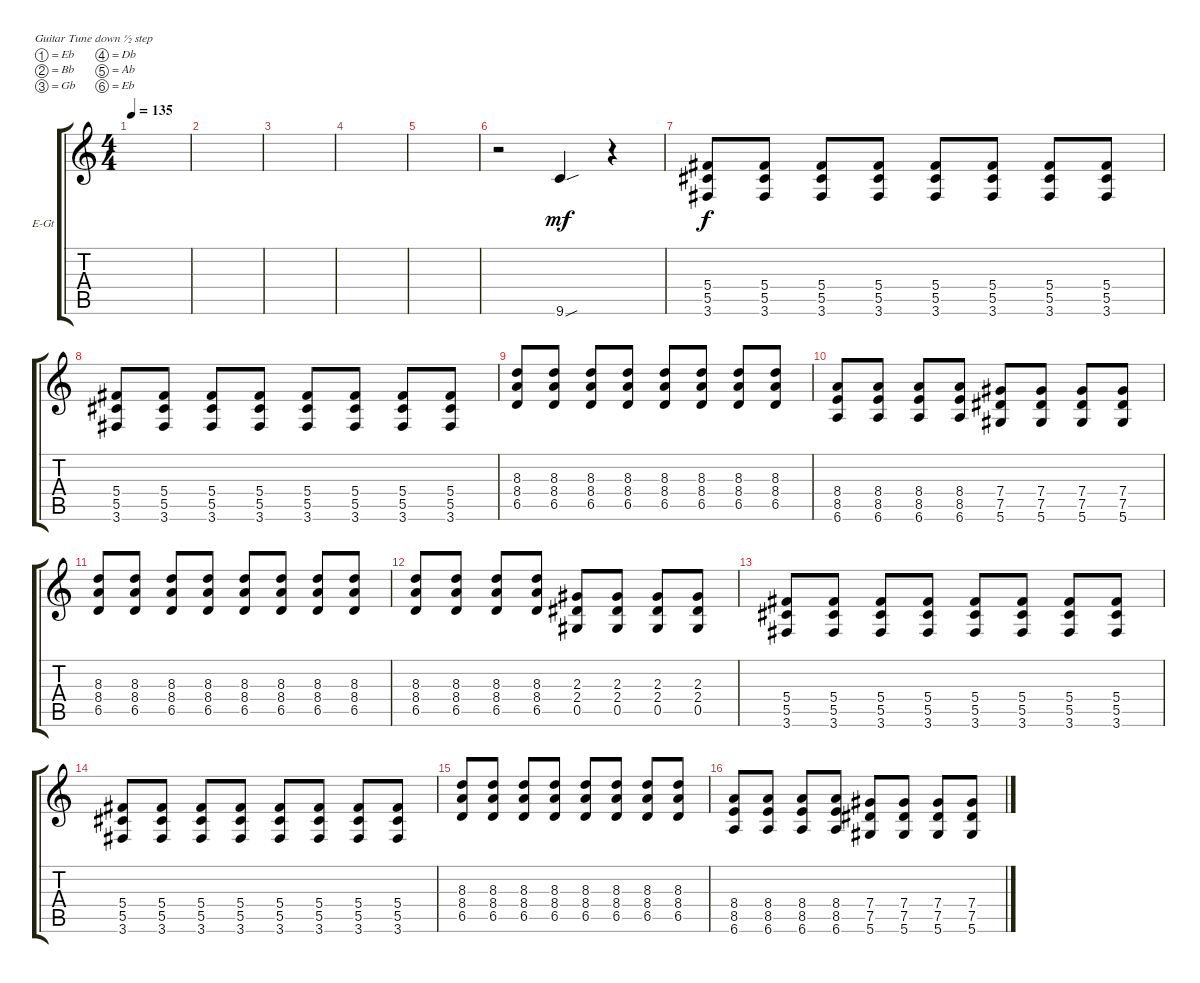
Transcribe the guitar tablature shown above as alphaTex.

\defaultSystemsLayout 4
\bracketExtendMode groupsimilarinstruments
\firstSystemTrackNameOrientation horizontal
\otherSystemsTrackNameOrientation horizontal
\track ("Electric Guitar" "E-Gt") {instrument overdrivenguitar}
\staff {score tabs}
\tuning (Eb4 Bb3 Gb3 Db3 Ab2 Eb2)
\ts (4 4)
\tempo 135
\clef g2
\ks c
|
|
|
|
|
r.2 9.6{sou}.4{dy mf} r.4 |
(3.6 5.5 5.4).8{dy f} (3.6 5.5 5.4).8 (3.6 5.5 5.4).8 (3.6 5.5 5.4).8 (3.6 5.5 5.4).8 (3.6 5.5 5.4).8 (3.6 5.5 5.4).8 (3.6 5.5 5.4).8 |
(5.4 5.5 3.6).8 (5.4 5.5 3.6).8 (5.4 5.5 3.6).8 (5.4 5.5 3.6).8 (5.4 5.5 3.6).8 (5.4 5.5 3.6).8 (5.4 5.5 3.6).8 (5.4 5.5 3.6).8 |
(6.5 8.4 8.3).8 (6.5 8.4 8.3).8 (6.5 8.4 8.3).8 (6.5 8.4 8.3).8 (6.5 8.4 8.3).8 (6.5 8.4 8.3).8 (6.5 8.4 8.3).8 (6.5 8.4 8.3).8 |
(8.5 6.6 8.4).8 (8.5 6.6 8.4).8 (6.6 8.5 8.4).8 (6.6 8.5 8.4).8 (5.6 7.5 7.4).8 (5.6 7.5 7.4).8 (5.6 7.5 7.4).8 (5.6 7.5 7.4).8 |
(6.5 8.4 8.3).8 (6.5 8.4 8.3).8 (6.5 8.4 8.3).8 (6.5 8.4 8.3).8 (6.5 8.4 8.3).8 (6.5 8.4 8.3).8 (6.5 8.4 8.3).8 (6.5 8.4 8.3).8 |
(8.3 8.4 6.5).8 (8.3 8.4 6.5).8 (8.3 8.4 6.5).8 (8.3 8.4 6.5).8 (0.5 2.4 2.3).8 (0.5 2.4 2.3).8 (0.5 2.4 2.3).8 (0.5 2.4 2.3).8 |
(3.6 5.5 5.4).8 (3.6 5.5 5.4).8 (3.6 5.5 5.4).8 (3.6 5.5 5.4).8 (3.6 5.5 5.4).8 (3.6 5.5 5.4).8 (3.6 5.5 5.4).8 (3.6 5.5 5.4).8 |
(5.4 5.5 3.6).8 (5.4 5.5 3.6).8 (5.4 5.5 3.6).8 (5.4 5.5 3.6).8 (5.4 5.5 3.6).8 (5.4 5.5 3.6).8 (5.4 5.5 3.6).8 (5.4 5.5 3.6).8 |
(6.5 8.4 8.3).8 (6.5 8.4 8.3).8 (6.5 8.4 8.3).8 (6.5 8.4 8.3).8 (6.5 8.4 8.3).8 (6.5 8.4 8.3).8 (6.5 8.4 8.3).8 (6.5 8.4 8.3).8 |
(8.5 6.6 8.4).8 (8.5 6.6 8.4).8 (6.6 8.5 8.4).8 (6.6 8.5 8.4).8 (5.6 7.5 7.4).8 (5.6 7.5 7.4).8 (5.6 7.5 7.4).8 (5.6 7.5 7.4).8
